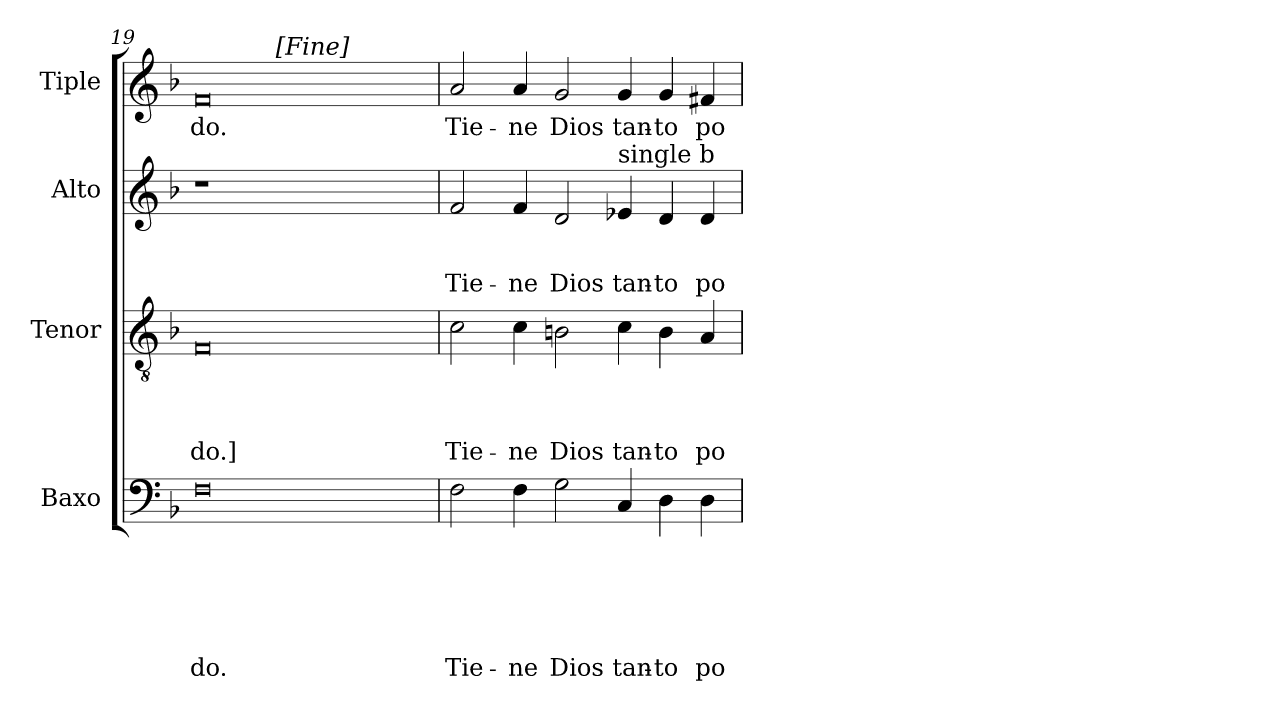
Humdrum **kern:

**kern	**text	**text	**text	**text	**text	**text	**kern	**text	**text	**text	**text	**kern	**text	**text	**text	**kern	**text
*part4	*part4	*part4	*part4	*part4	*part4	*part4	*part3	*part3	*part3	*part3	*part3	*part2	*part2	*part2	*part2	*part1	*part1
*staff4	*staff4	*staff4	*staff4	*staff4	*staff4	*staff4	*staff3	*staff3	*staff3	*staff3	*staff3	*staff2	*staff2	*staff2	*staff2	*staff1	*staff1
*I"Baxo	*	*	*	*	*	*	*I"Tenor	*	*	*	*	*I"Alto	*	*	*	*I"Tiple	*
*clefF4	*	*	*	*	*	*	*clefGv2	*	*	*	*	*clefG2	*	*	*	*clefG2	*
*k[b-]	*	*	*	*	*	*	*k[b-]	*	*	*	*	*k[b-]	*	*	*	*k[b-]	*
*F:	*	*	*	*	*	*	*F:	*	*	*	*	*F:	*	*	*	*F:	*
=19	=19	=19	=19	=19	=19	=19	=19	=19	=19	=19	=19	=19	=19	=19	=19	=19	=19
!	!	!	!	!	!	!LO:LY:b	!	!	!	!	!LO:LY:b	!	!	!	!	!	!LO:LY:b
*	*	*	*	*	*	*	*	*	*	*	*	*	*	*	*	*^	*
0F	.	.	.	.	.	-do.	0F	.	.	.	-do.]	1r	.	.	.	0f	2.ryy	-do.
!	!	!	!	!	!	!	!	!	!	!	!	!	!	!	!	!	!LO:TX:a:t=[Fine]	!
.	.	.	.	.	.	.	.	.	.	.	.	.	.	.	.	.	1ryy	.
.	.	.	.	.	.	.	.	.	.	.	.	1ryy	.	.	.	.	.	.
.	.	.	.	.	.	.	.	.	.	.	.	.	.	.	.	.	4ryy	.
!!LO:PB:g=z
=20	=20	=20	=20	=20	=20	=20	=20	=20	=20	=20	=20	=20	=20	=20	=20	=20	=20	=20
!	!	!	!	!	!	!	!	!	!	!	!	!	!	!	!	!LO:TX:a:t=[Copla]	!	!
!	!	!	!	!	!	!LO:LY:b	!	!	!	!	!LO:LY:b	!	!	!	!LO:LY:b	!	!	!LO:LY:b
*	*	*	*	*	*	*	*	*	*	*	*	*	*	*	*	*v	*v	*
2F\	.	.	.	.	.	Tie-	2c\	.	.	.	Tie-	2f/	.	.	Tie-	2a/	Tie-
!	!	!	!	!	!	!LO:LY:b	!	!	!	!	!LO:LY:b	!	!	!	!LO:LY:b	!	!LO:LY:b
4F\	.	.	.	.	.	-ne	4c\	.	.	.	-ne	4f/	.	.	-ne	4a/	-ne
!	!	!	!	!	!	!LO:LY:b	!	!	!	!	!LO:LY:b	!	!	!	!LO:LY:b	!	!LO:LY:b
2G\	.	.	.	.	.	Dios	2Bn\	.	.	.	Dios	2d/	.	.	Dios	2g/	Dios
!	!	!	!	!	!	!	!	!	!	!	!	!LO:TX:a:t=single b	!	!	!	!	!
!	!	!	!	!	!	!LO:LY:b	!	!	!	!	!LO:LY:b	!	!	!	!LO:LY:b	!	!LO:LY:b
4C/	.	.	.	.	.	tan-	4c\	.	.	.	tan-	4e-/	.	.	tan-	4g/	tan-
!	!	!	!	!	!	!LO:LY:b	!	!	!	!	!LO:LY:b	!	!	!	!LO:LY:b	!	!LO:LY:b
4D\	.	.	.	.	.	-to	4B\	.	.	.	-to	4d/	.	.	-to	4g/	-to
!	!	!	!	!	!	!LO:LY:b	!	!	!	!	!LO:LY:b	!	!	!	!LO:LY:b	!	!LO:LY:b
4D\	.	.	.	.	.	po-	4A/	.	.	.	po-	4d/	.	.	po-	4f#X/	po-
=	=	=	=	=	=	=	=	=	=	=	=	=	=	=	=	=	=
*-	*-	*-	*-	*-	*-	*-	*-	*-	*-	*-	*-	*-	*-	*-	*-	*-	*-
